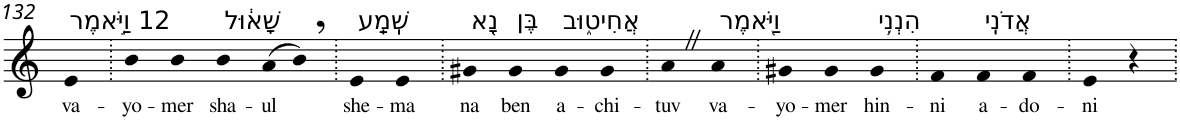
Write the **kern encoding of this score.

**kern	**text
*part1	*part1
*staff1	*staff1
*I"Piano	*
*I'Pno	*
!!LO:PB:g=z
*clefG2	*
*k[]	*
=132	=132
!LO:TX:a:t=12 וַיֹּ֣אמֶר	!
!	!LO:LY:b
4e	va-
=133.	=133.
!	!LO:LY:b
4b	-yo-
!	!LO:LY:b
4b	-mer
!LO:TX:a:t=שָׁא֔וּל	!
!	!LO:LY:b
4b	sha-
!	!LO:LY:b
(>8a	-ul
8b,)	.
=134.	=134.
!LO:TX:a:t=שְֽׁמַֽע	!
!	!LO:LY:b
4e	she-
!	!LO:LY:b
4e	-ma
=135.	=135.
!LO:TX:a:t=נָ֖א	!
!	!LO:LY:b
4g#X	na
!LO:TX:a:t=בֶּן	!
!	!LO:LY:b
4g#	ben
!LO:TX:a:t=אֲחִיט֑וּב	!
!	!LO:LY:b
4g#	a-
!	!LO:LY:b
4g#	-chi-
=136.	=136.
!	!LO:LY:b
4aZ	-tuv
!LO:TX:a:t=וַיֹּ֖אמֶר	!
!	!LO:LY:b
4a	va-
=137.	=137.
!	!LO:LY:b
4g#X	-yo-
!	!LO:LY:b
4g#	-mer
!LO:TX:a:t=הִנְנִ֥י	!
!	!LO:LY:b
4g#	hin-
=138.	=138.
!	!LO:LY:b
4f	-ni
!LO:TX:a:t=אֲדֹנִֽי	!
!	!LO:LY:b
4f	a-
!	!LO:LY:b
4f	-do-
=139.	=139.
!	!LO:LY:b
4e	-ni
4r	.
=.	=.
*-	*-
